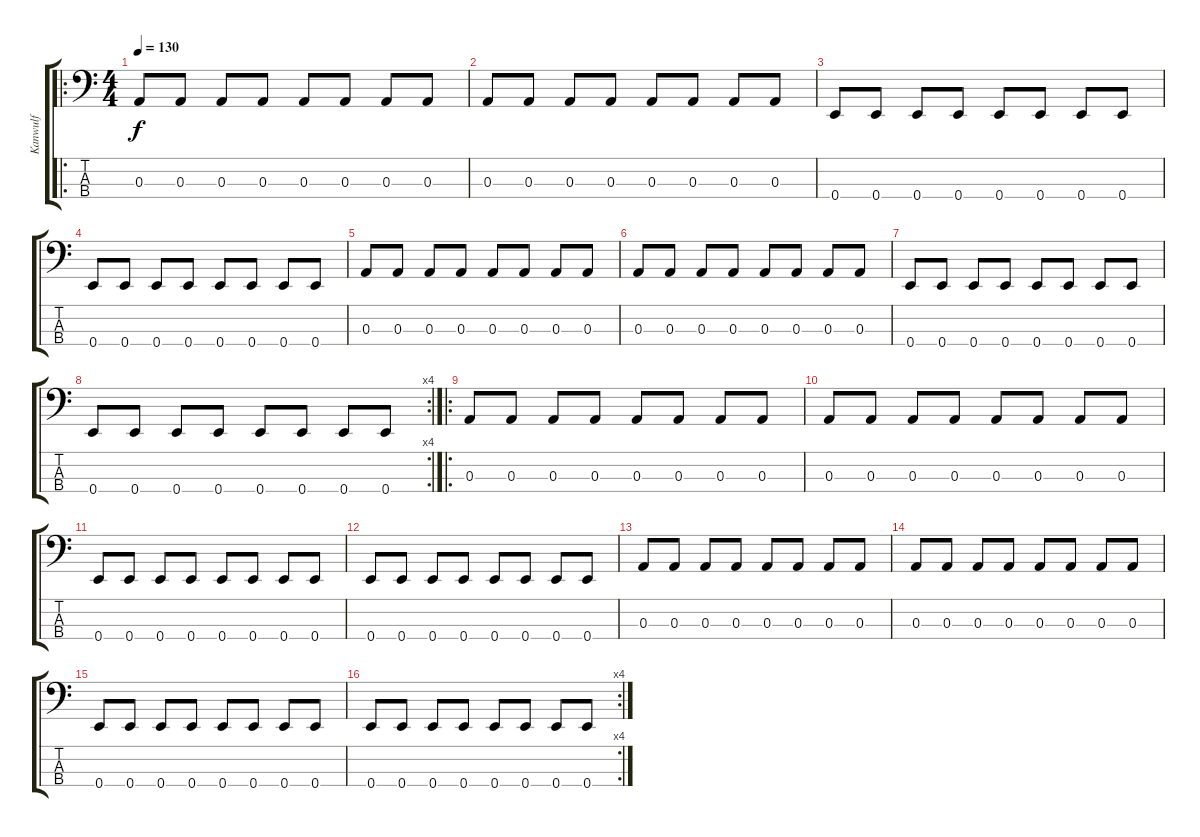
\track ("Kanwulf" "Kanwulf") {instrument electricbasspick}
\staff {score tabs}
\tuning (G2 D2 A1 E1) {hide}
\ro
\ts (4 4)
\tempo 130
\clef f4
\ks c
0.3.8{dy f instrument electricbasspick} 0.3.8 0.3.8 0.3.8 0.3.8 0.3.8 0.3.8 0.3.8 |
0.3.8 0.3.8 0.3.8 0.3.8 0.3.8 0.3.8 0.3.8 0.3.8 |
0.4.8 0.4.8 0.4.8 0.4.8 0.4.8 0.4.8 0.4.8 0.4.8 |
0.4.8 0.4.8 0.4.8 0.4.8 0.4.8 0.4.8 0.4.8 0.4.8 |
0.3.8 0.3.8 0.3.8 0.3.8 0.3.8 0.3.8 0.3.8 0.3.8 |
0.3.8 0.3.8 0.3.8 0.3.8 0.3.8 0.3.8 0.3.8 0.3.8 |
0.4.8 0.4.8 0.4.8 0.4.8 0.4.8 0.4.8 0.4.8 0.4.8 |
\rc 4
0.4.8 0.4.8 0.4.8 0.4.8 0.4.8 0.4.8 0.4.8 0.4.8 |
\ro
0.3.8 0.3.8 0.3.8 0.3.8 0.3.8 0.3.8 0.3.8 0.3.8 |
0.3.8 0.3.8 0.3.8 0.3.8 0.3.8 0.3.8 0.3.8 0.3.8 |
0.4.8 0.4.8 0.4.8 0.4.8 0.4.8 0.4.8 0.4.8 0.4.8 |
0.4.8 0.4.8 0.4.8 0.4.8 0.4.8 0.4.8 0.4.8 0.4.8 |
0.3.8 0.3.8 0.3.8 0.3.8 0.3.8 0.3.8 0.3.8 0.3.8 |
0.3.8 0.3.8 0.3.8 0.3.8 0.3.8 0.3.8 0.3.8 0.3.8 |
0.4.8 0.4.8 0.4.8 0.4.8 0.4.8 0.4.8 0.4.8 0.4.8 |
\rc 4
0.4.8 0.4.8 0.4.8 0.4.8 0.4.8 0.4.8 0.4.8 0.4.8
